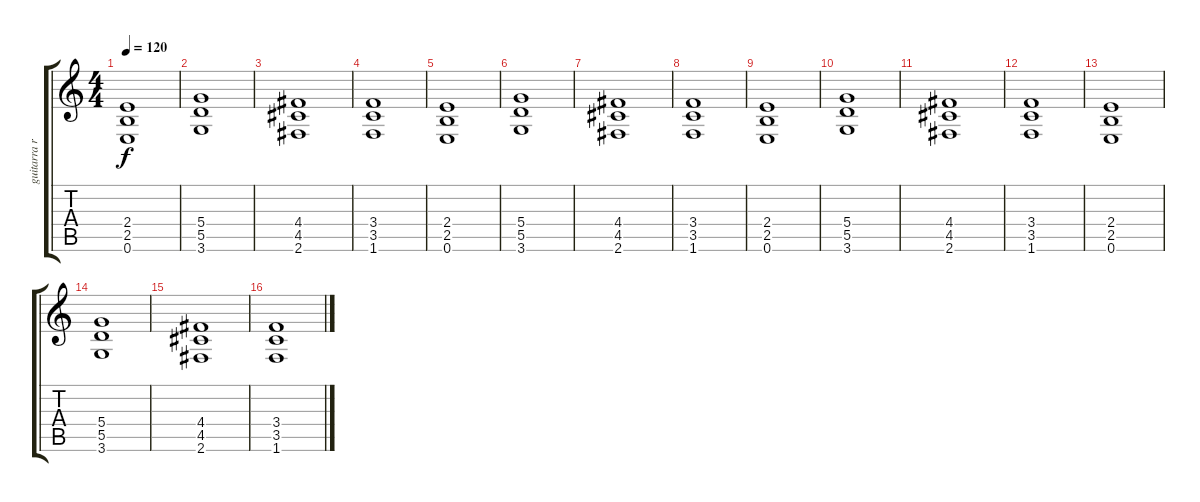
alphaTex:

\track ("guitarra ritmo" "guitarra r") {instrument overdrivenguitar}
\staff {score tabs}
\tuning (E4 B3 G3 D3 A2 E2) {hide}
\ts (4 4)
\tempo 120
\clef g2
\ks c
(2.4 2.5 0.6).1{dy f} |
(5.4 5.5 3.6).1 |
(4.4 4.5 2.6).1 |
(3.4 3.5 1.6).1 |
(2.4 2.5 0.6).1 |
(5.4 5.5 3.6).1 |
(4.4 4.5 2.6).1 |
(3.4 3.5 1.6).1 |
(2.4 2.5 0.6).1 |
(5.4 5.5 3.6).1 |
(4.4 4.5 2.6).1 |
(3.4 3.5 1.6).1 |
(2.4 2.5 0.6).1 |
(5.4 5.5 3.6).1 |
(4.4 4.5 2.6).1 |
(3.4 3.5 1.6).1
